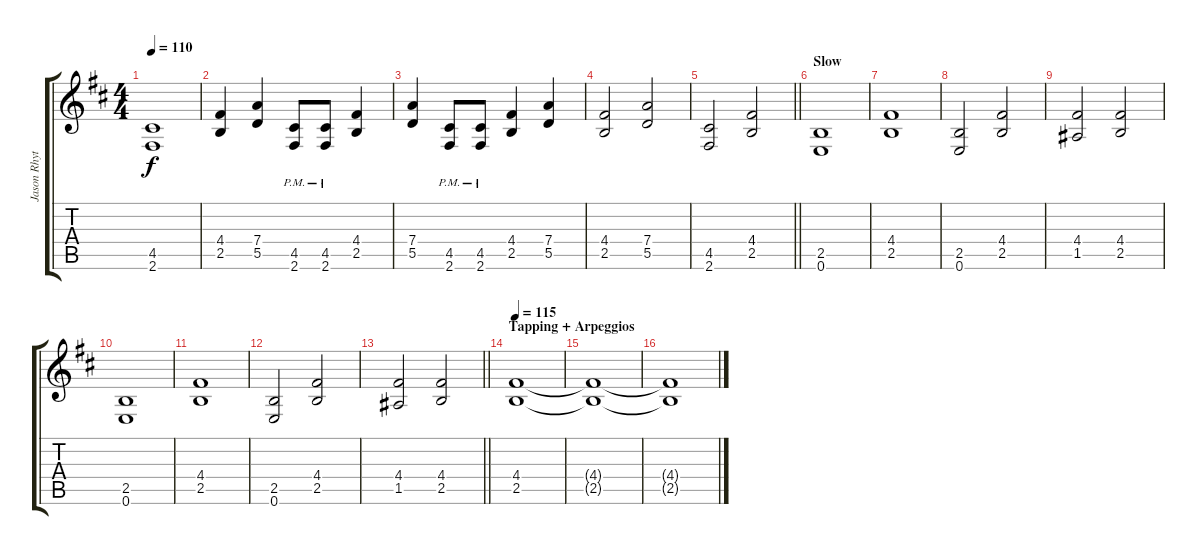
\track ("Jason Rhythm" "Jason Rhyt") {instrument electricguitarjazz}
\staff {score tabs}
\tuning (E4 B3 G3 D3 A2 E2) {hide}
\ts (4 4)
\tempo 110
\clef g2
\ks bminor
(4.5 2.6).1{dy f} |
(4.4 2.5).4 (7.4 5.5).4 (4.5{pm} 2.6{pm}).8 (4.5{pm} 2.6{pm}).8 (4.4 2.5).4 |
(7.4 5.5).4 (4.5{pm} 2.6{pm}).8 (4.5{pm} 2.6{pm}).8 (4.4 2.5).4 (7.4 5.5).4 |
(4.4 2.5).2 (7.4 5.5).2 |
\barLineRight lightlight
(4.5 2.6).2 (4.4 2.5).2 |
\section ("" "Slow")
(2.5 0.6).1 |
(4.4 2.5).1 |
(2.5 0.6).2 (4.4 2.5).2 |
(4.4 1.5).2 (4.4 2.5).2 |
(2.5 0.6).1 |
(4.4 2.5).1 |
(2.5 0.6).2 (4.4 2.5).2 |
\barLineRight lightlight
(4.4 1.5).2 (4.4 2.5).2 |
\section ("" "Tapping + Arpeggios")
\tempo 115
(4.4 2.5).1{volume 0} |
(4.4{t} 2.5{t}).1 |
(4.4{t} 2.5{t}).1
